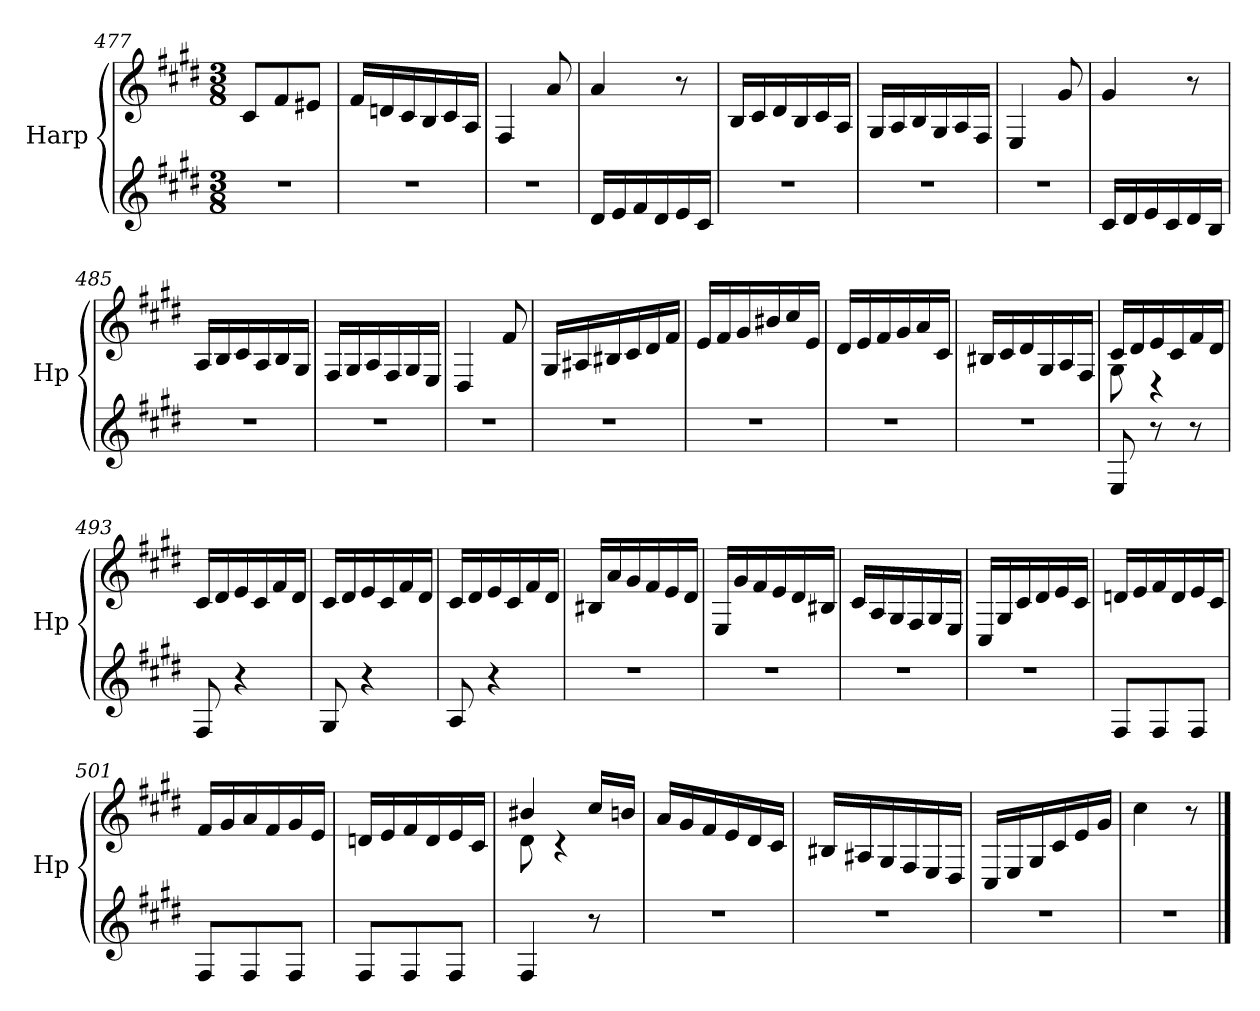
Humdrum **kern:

**kern	**kern
*part1	*part1
*staff2	*staff1
*I"Harp	*
*I'Hp	*
*clefG2	*clefG2
*k[f#c#g#d#]	*k[f#c#g#d#]
*M3/8	*M3/8
=477	=477
4.r	8c#/L
.	8f#/
.	8e#X/J
!!LO:LB:g=z
=478	=478
4.r	16f#/LL
.	16dn/
.	16c#/
.	16B/
.	16c#/
.	16A/JJ
=479	=479
4.r	4F#/
.	8a/
=480	=480
16d#/LL	4a/
16e/	.
16f#/	.
16d#/	.
16e/	8r
16c#/JJ	.
=481	=481
4.r	16B/LL
.	16c#/
.	16d#/
.	16B/
.	16c#/
.	16A/JJ
=482	=482
4.r	16G#/LL
.	16A/
.	16B/
.	16G#/
.	16A/
.	16F#/JJ
=483	=483
4.r	4E/
.	8g#/
=484	=484
16c#/LL	4g#/
16d#/	.
16e/	.
16c#/	.
16d#/	8r
16B/JJ	.
!!LO:LB:g=z
=485	=485
4.r	16A/LL
.	16B/
.	16c#/
.	16A/
.	16B/
.	16G#/JJ
=486	=486
4.r	16F#/LL
.	16G#/
.	16A/
.	16F#/
.	16G#/
.	16E/JJ
=487	=487
4.r	4D#/
.	8f#/
=488	=488
4.r	16G#/LL
.	16A#X/
.	16B#X/
.	16c#/
.	16d#/
.	16f#/JJ
=489	=489
4.r	16e/LL
.	16f#/
.	16g#/
.	16b#X/
.	16cc#/
.	16e/JJ
=490	=490
4.r	16d#/LL
.	16e/
.	16f#/
.	16g#/
.	16a/
.	16c#/JJ
!!LO:LB:g=z
=491	=491
4.r	16B#X/LL
.	16c#/
.	16d#/
.	16G#/
.	16A/
.	16F#/JJ
=492	=492
*	*^
8E/	16c#/LL	8G#\
.	16d#/	.
8r	16e/	4r
.	16c#/	.
8r	16f#/	.
.	16d#/JJ	.
*	*v	*v
=493	=493
8F#/	16c#/LL
.	16d#/
4r	16e/
.	16c#/
.	16f#/
.	16d#/JJ
=494	=494
8G#/	16c#/LL
.	16d#/
4r	16e/
.	16c#/
.	16f#/
.	16d#/JJ
=495	=495
8A/	16c#/LL
.	16d#/
4r	16e/
.	16c#/
.	16f#/
.	16d#/JJ
=496	=496
4.r	16B#X/LL
.	16a/
.	16g#/
.	16f#/
.	16e/
.	16d#/JJ
!!LO:PB:g=z
=497	=497
4.r	16E/LL
.	16g#/
.	16f#/
.	16e/
.	16d#/
.	16B#X/JJ
=498	=498
4.r	16c#/LL
.	16A/
.	16G#/
.	16F#/
.	16G#/
.	16E/JJ
=499	=499
4.r	16C#/LL
.	16G#/
.	16c#/
.	16d#/
.	16e/
.	16c#/JJ
=500	=500
8F#/L	16dn/LL
.	16e/
8F#/	16f#/
.	16d/
8F#/J	16e/
.	16c#/JJ
=501	=501
8F#/L	16f#/LL
.	16g#/
8F#/	16a/
.	16f#/
8F#/J	16g#/
.	16e/JJ
=502	=502
8F#/L	16dn/LL
.	16e/
8F#/	16f#/
.	16d/
8F#/J	16e/
.	16c#/JJ
=503	=503
*	*^
4F#/	4b#X/	8d#\
.	.	4r
8r	16cc#/LL	.
.	16bn/JJ	.
*	*v	*v
!!LO:LB:g=z
=504	=504
4.r	16a/LL
.	16g#/
.	16f#/
.	16e/
.	16d#/
.	16c#/JJ
=505	=505
4.r	16B#X/LL
.	16A#X/
.	16G#/
.	16F#/
.	16E/
.	16D#/JJ
=506	=506
4.r	16C#/LL
.	16E/
.	16G#/
.	16c#/
.	16e/
.	16g#/JJ
=507	=507
4.r	4cc#\
.	8r
==	==
*-	*-
